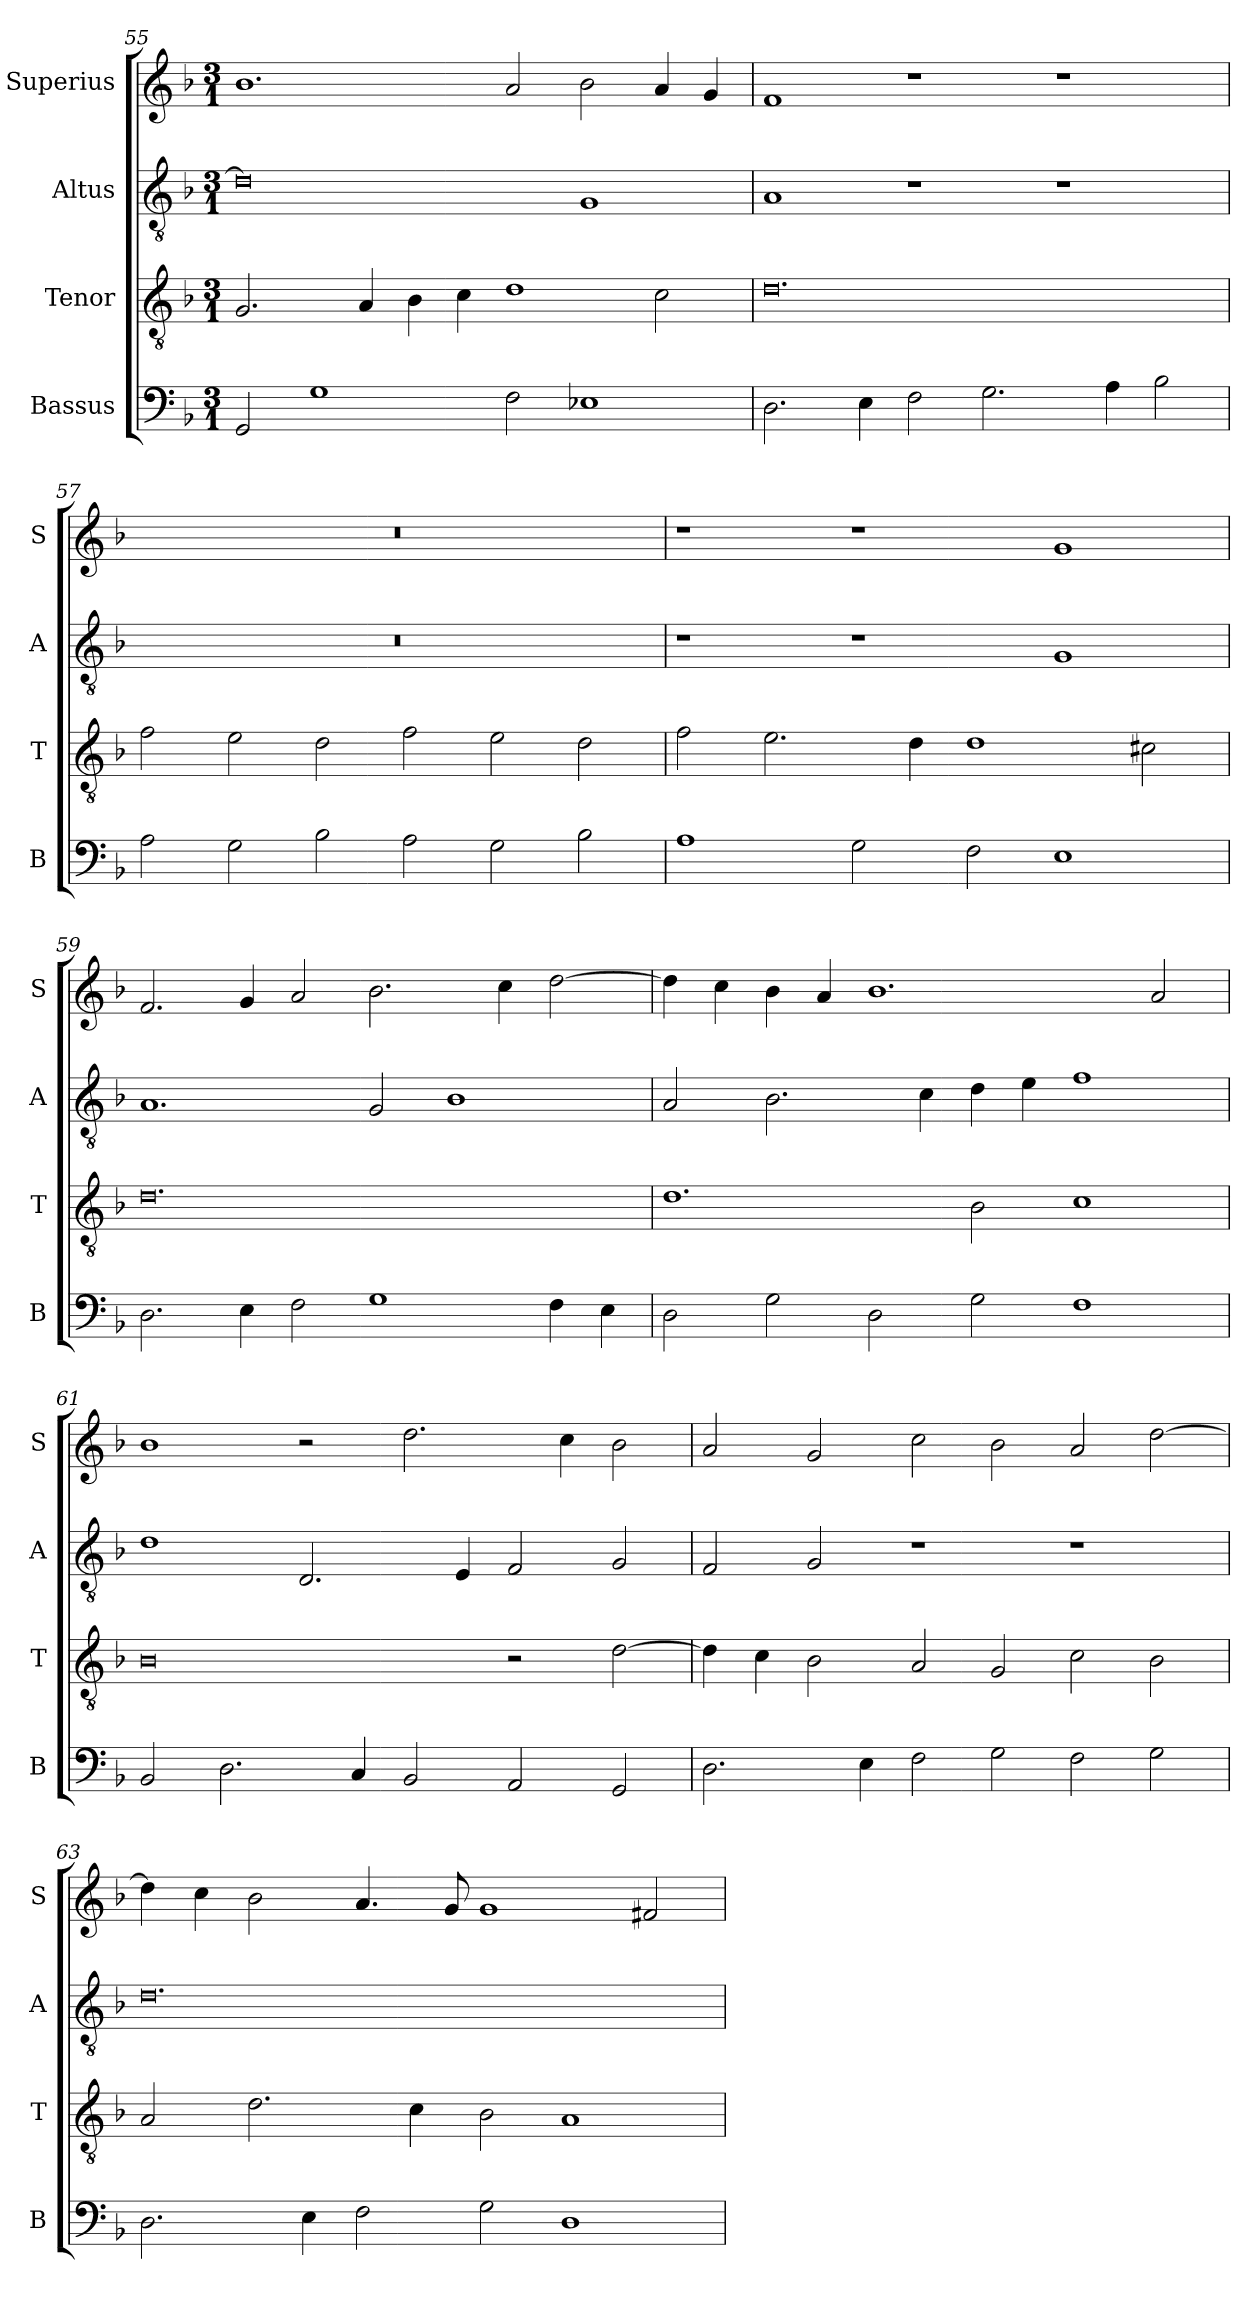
**kern	**kern	**kern	**kern
*part4	*part3	*part2	*part1
*staff4	*staff3	*staff2	*staff1
*I"Bassus	*I"Tenor	*I"Altus	*I"Superius
*I'B	*I'T	*I'A	*I'S
*clefF4	*clefGv2	*clefGv2	*clefG2
*k[b-]	*k[b-]	*k[b-]	*k[b-]
*M3/1	*M3/1	*M3/1	*M3/1
=55	=55	=55	=55
2GG/	2.G/	0d]	1.b-
1G	.	.	.
.	4A/	.	.
.	4B-\	.	.
.	4c\	.	.
2F\	1d	.	2a/
1E-X	.	1G	2b-\
.	2c\	.	4a/
.	.	.	4g/
=56	=56	=56	=56
2.D\	0.d	1A	1f
4E\	.	.	.
2F\	.	1r	1r
2.G\	.	.	.
.	.	1r	1r
4A\	.	.	.
2B-\	.	.	.
=57	=57	=57	=57
2A\	2f\	0.r	0.r
2G\	2e\	.	.
2B-\	2d\	.	.
2A\	2f\	.	.
2G\	2e\	.	.
2B-\	2d\	.	.
=58	=58	=58	=58
1A	2f\	1r	1r
.	2.e\	.	.
2G\	.	1r	1r
.	4d\	.	.
2F\	1d	.	.
1E	.	1G	1g
.	2c#X\	.	.
=59	=59	=59	=59
2.D\	0.d	1.A	2.f/
4E\	.	.	4g/
2F\	.	.	2a/
1G	.	2G/	2.b-\
.	.	1B-	.
.	.	.	4cc\
4F\	.	.	[2dd\
4E\	.	.	.
=60	=60	=60	=60
2D\	1.d	2A/	4dd\]
.	.	.	4cc\
2G\	.	2.B-\	4b-\
.	.	.	4a/
2D\	.	.	1.b-
.	.	4c\	.
2G\	2B-\	4d\	.
.	.	4e\	.
1F	1c	1f	.
.	.	.	2a/
=61	=61	=61	=61
2BB-/	0B-	1d	1b-
2.D\	.	.	.
.	.	2.D/	2r
4C/	.	.	.
2BB-/	.	.	2.dd\
.	.	4E/	.
2AA/	2r	2F/	.
.	.	.	4cc\
2GG/	[2d\	2G/	2b-\
=62	=62	=62	=62
2.D\	4d\]	2F/	2a/
.	4c\	.	.
.	2B-\	2G/	2g/
4E\	.	.	.
2F\	2A/	1r	2cc\
2G\	2G/	.	2b-\
2F\	2c\	1r	2a/
2G\	2B-\	.	[2dd\
=63	=63	=63	=63
2.D\	2A/	0.d	4dd\]
.	.	.	4cc\
.	2.d\	.	2b-\
4E\	.	.	.
2F\	.	.	4.a/
.	4c\	.	.
.	.	.	8g/
2G\	2B-\	.	1g
1D	1A	.	.
.	.	.	2f#X/
=	=	=	=
*-	*-	*-	*-
